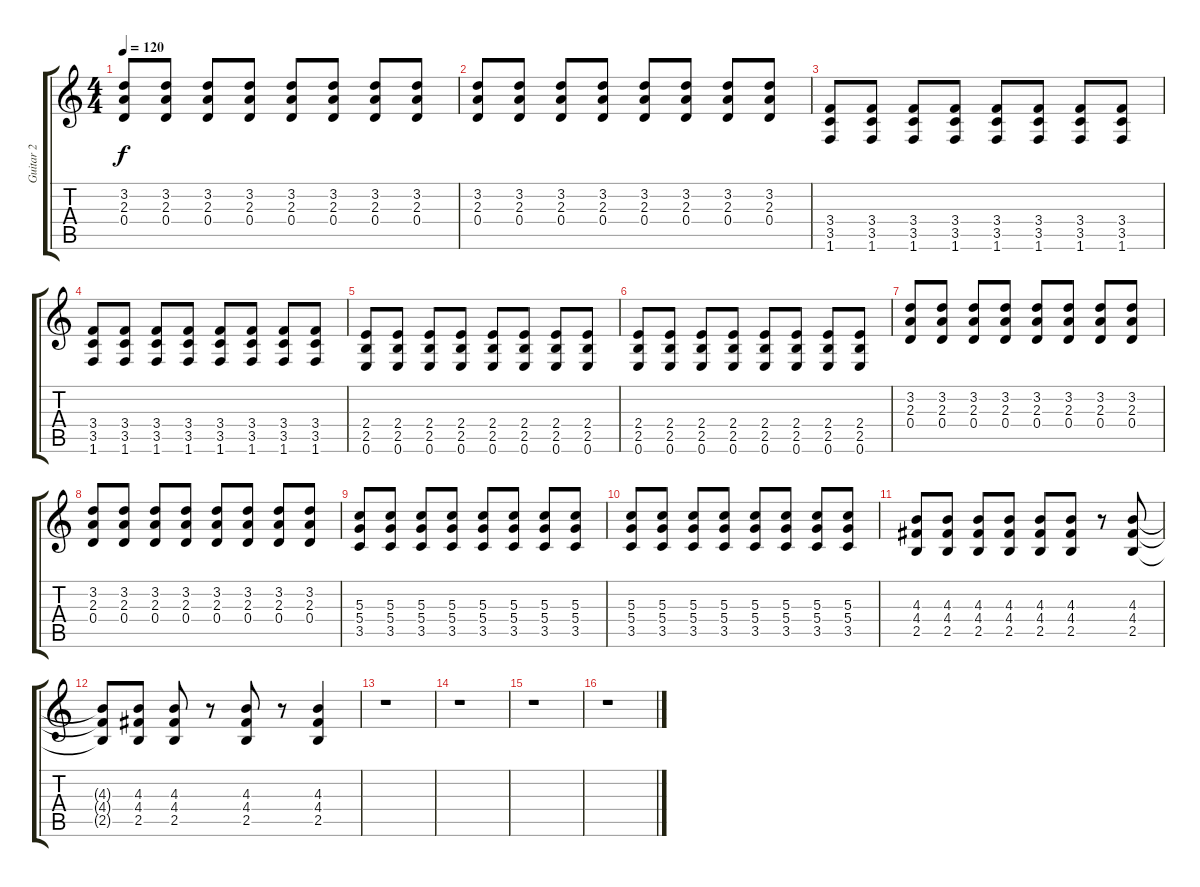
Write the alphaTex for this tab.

\track ("Guitar 2" "Guitar 2") {instrument distortionguitar}
\staff {score tabs}
\tuning (E4 B3 G3 D3 A2 E2) {hide}
\ts (4 4)
\tempo 120
\clef g2
\ks c
(3.2 2.3 0.4).8{dy f} (3.2 2.3 0.4).8 (3.2 2.3 0.4).8 (3.2 2.3 0.4).8 (3.2 2.3 0.4).8 (3.2 2.3 0.4).8 (3.2 2.3 0.4).8 (3.2 2.3 0.4).8 |
(3.2 2.3 0.4).8 (3.2 2.3 0.4).8 (3.2 2.3 0.4).8 (3.2 2.3 0.4).8 (3.2 2.3 0.4).8 (3.2 2.3 0.4).8 (3.2 2.3 0.4).8 (3.2 2.3 0.4).8 |
(3.4 3.5 1.6).8 (3.4 3.5 1.6).8 (3.4 3.5 1.6).8 (3.4 3.5 1.6).8 (3.4 3.5 1.6).8 (3.4 3.5 1.6).8 (3.4 3.5 1.6).8 (3.4 3.5 1.6).8 |
(3.4 3.5 1.6).8 (3.4 3.5 1.6).8 (3.4 3.5 1.6).8 (3.4 3.5 1.6).8 (3.4 3.5 1.6).8 (3.4 3.5 1.6).8 (3.4 3.5 1.6).8 (3.4 3.5 1.6).8 |
(2.4 2.5 0.6).8 (2.4 2.5 0.6).8 (2.4 2.5 0.6).8 (2.4 2.5 0.6).8 (2.4 2.5 0.6).8 (2.4 2.5 0.6).8 (2.4 2.5 0.6).8 (2.4 2.5 0.6).8 |
(2.4 2.5 0.6).8 (2.4 2.5 0.6).8 (2.4 2.5 0.6).8 (2.4 2.5 0.6).8 (2.4 2.5 0.6).8 (2.4 2.5 0.6).8 (2.4 2.5 0.6).8 (2.4 2.5 0.6).8 |
(3.2 2.3 0.4).8 (3.2 2.3 0.4).8 (3.2 2.3 0.4).8 (3.2 2.3 0.4).8 (3.2 2.3 0.4).8 (3.2 2.3 0.4).8 (3.2 2.3 0.4).8 (3.2 2.3 0.4).8 |
(3.2 2.3 0.4).8 (3.2 2.3 0.4).8 (3.2 2.3 0.4).8 (3.2 2.3 0.4).8 (3.2 2.3 0.4).8 (3.2 2.3 0.4).8 (3.2 2.3 0.4).8 (3.2 2.3 0.4).8 |
(5.3 5.4 3.5).8 (5.3 5.4 3.5).8 (5.3 5.4 3.5).8 (5.3 5.4 3.5).8 (5.3 5.4 3.5).8 (5.3 5.4 3.5).8 (5.3 5.4 3.5).8 (5.3 5.4 3.5).8 |
(5.3 5.4 3.5).8 (5.3 5.4 3.5).8 (5.3 5.4 3.5).8 (5.3 5.4 3.5).8 (5.3 5.4 3.5).8 (5.3 5.4 3.5).8 (5.3 5.4 3.5).8 (5.3 5.4 3.5).8 |
(4.3 4.4 2.5).8 (4.3 4.4 2.5).8 (4.3 4.4 2.5).8 (4.3 4.4 2.5).8 (4.3 4.4 2.5).8 (4.3 4.4 2.5).8 r.8 (4.3 4.4 2.5).8 |
(4.3{t} 4.4{t} 2.5{t}).8 (4.3 4.4 2.5).8 (4.3 4.4 2.5).8 r.8 (4.3 4.4 2.5).8 r.8 (4.3 4.4 2.5).4 |
r.1 |
r.1 |
r.1 |
r.1
